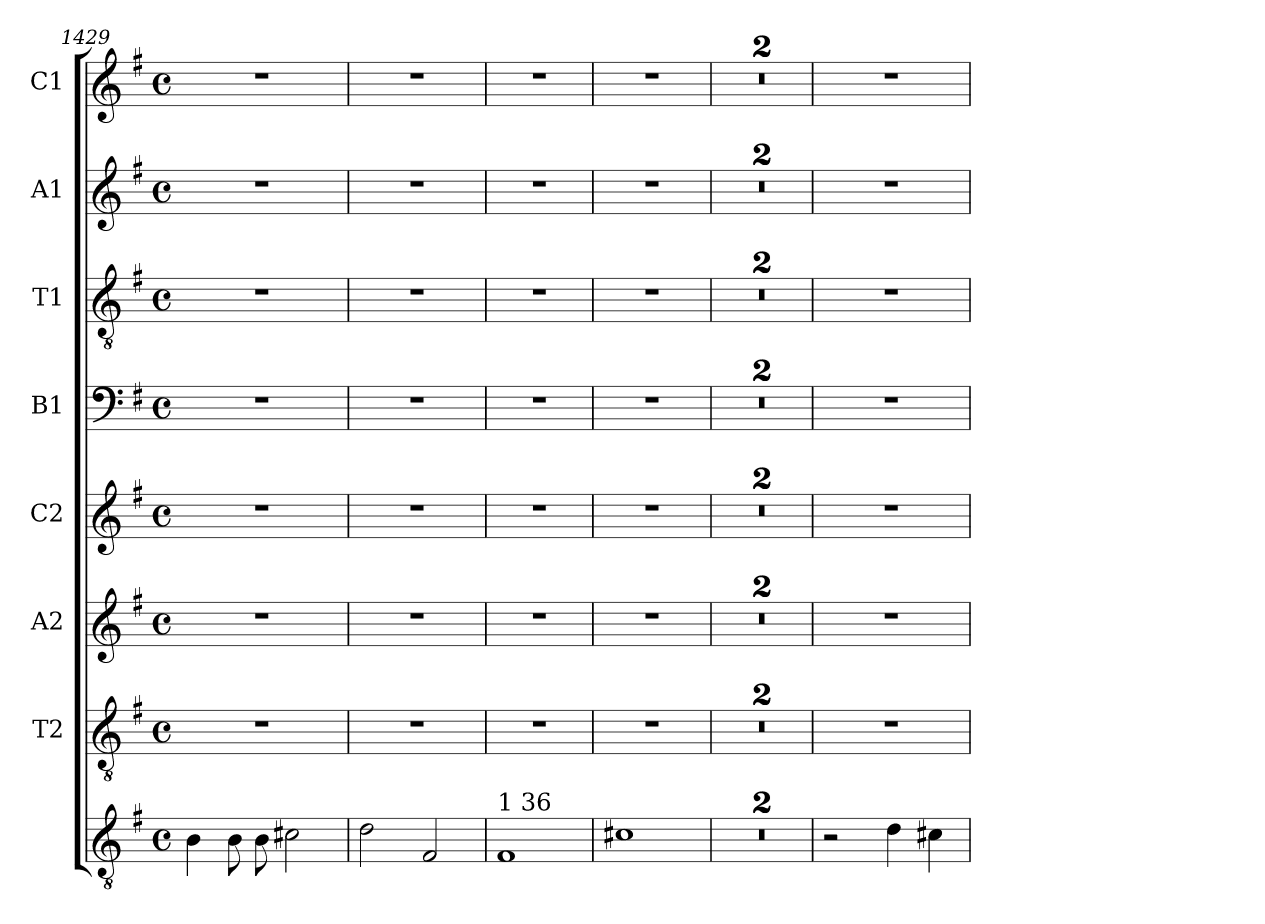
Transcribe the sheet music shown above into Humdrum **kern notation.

**kern	**kern	**kern	**kern	**kern	**kern	**kern	**kern
*part8	*part7	*part6	*part5	*part4	*part3	*part2	*part1
*staff8	*staff7	*staff6	*staff5	*staff4	*staff3	*staff2	*staff1
*	*I"T2	*I"A2	*I"C2	*I"B1	*I"T1	*I"A1	*I"C1
*	*I'T2	*I'A2	*I'C2	*I'B1	*I'T1	*I'A1	*I'C1
*clefGv2	*clefGv2	*clefG2	*clefG2	*clefF4	*clefGv2	*clefG2	*clefG2
*k[f#]	*k[f#]	*k[f#]	*k[f#]	*k[f#]	*k[f#]	*k[f#]	*k[f#]
*G:	*G:	*G:	*G:	*G:	*G:	*G:	*G:
*M4/4	*M4/4	*M4/4	*M4/4	*M4/4	*M4/4	*M4/4	*M4/4
*met(c)	*met(c)	*met(c)	*met(c)	*met(c)	*met(c)	*met(c)	*met(c)
=1429	=1429	=1429	=1429	=1429	=1429	=1429	=1429
4B\	1r	1r	1r	1r	1r	1r	1r
8B\	.	.	.	.	.	.	.
8B\	.	.	.	.	.	.	.
2c#X\	.	.	.	.	.	.	.
=1430	=1430	=1430	=1430	=1430	=1430	=1430	=1430
2d\	1r	1r	1r	1r	1r	1r	1r
2F#/	.	.	.	.	.	.	.
!!LO:LB:g=z
=1431	=1431	=1431	=1431	=1431	=1431	=1431	=1431
!LO:TX:a:t=1 36	!	!	!	!	!	!	!
1F#	1r	1r	1r	1r	1r	1r	1r
=1432	=1432	=1432	=1432	=1432	=1432	=1432	=1432
1c#X	1r	1r	1r	1r	1r	1r	1r
=1433	=1433	=1433	=1433	=1433	=1433	=1433	=1433
1r	1r	1r	1r	1r	1r	1r	1r
=1434	=1434	=1434	=1434	=1434	=1434	=1434	=1434
1r	1r	1r	1r	1r	1r	1r	1r
=1435	=1435	=1435	=1435	=1435	=1435	=1435	=1435
2r	1r	1r	1r	1r	1r	1r	1r
4d\	.	.	.	.	.	.	.
4c#X\	.	.	.	.	.	.	.
=	=	=	=	=	=	=	=
*-	*-	*-	*-	*-	*-	*-	*-
